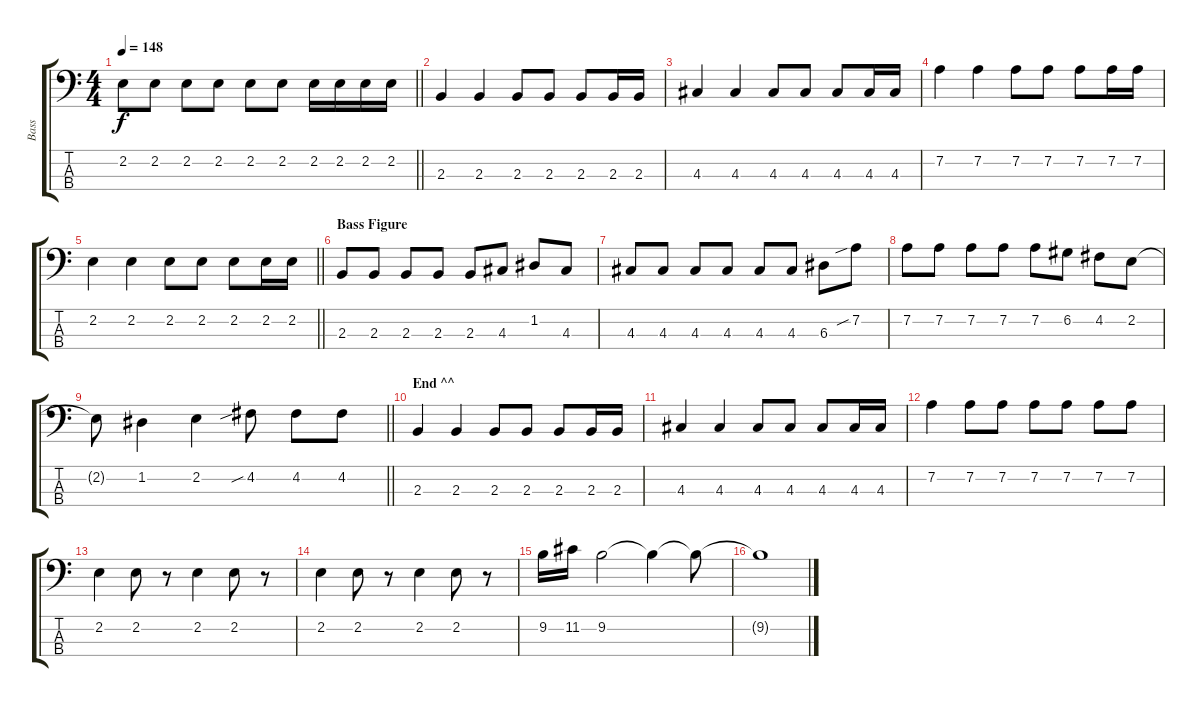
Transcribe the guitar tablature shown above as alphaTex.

\track ("Bass" "Bass") {instrument electricbassfinger}
\staff {score tabs}
\tuning (G2 D2 A1 E1) {hide}
\ts (4 4)
\tempo 148
\clef f4
\barLineRight lightlight
\ks c
2.2.8{dy f} 2.2.8 2.2.8 2.2.8 2.2.8 2.2.8 2.2.16 2.2.16 2.2.16 2.2.16 |
2.3.4 2.3.4 2.3.8 2.3.8 2.3.8 2.3.16 2.3.16 |
4.3.4 4.3.4 4.3.8 4.3.8 4.3.8 4.3.16 4.3.16 |
7.2.4 7.2.4 7.2.8 7.2.8 7.2.8 7.2.16 7.2.16 |
\barLineRight lightlight
2.2.4 2.2.4 2.2.8 2.2.8 2.2.8 2.2.16 2.2.16 |
\section ("" "Bass Figure")
2.3.8 2.3.8 2.3.8 2.3.8 2.3.8 4.3.8 1.2.8 4.3.8 |
4.3.8 4.3.8 4.3.8 4.3.8 4.3.8 4.3.8 6.3.8 7.2{sib}.8 |
7.2.8 7.2.8 7.2.8 7.2.8 7.2.8 6.2.8 4.2.8 2.2.8 |
\barLineRight lightlight
2.2{t}.8 1.2.4 2.2.4 4.2{sib}.8 4.2.8 4.2.8 |
\section ("" "End ^^")
2.3.4 2.3.4 2.3.8 2.3.8 2.3.8 2.3.16 2.3.16 |
4.3.4 4.3.4 4.3.8 4.3.8 4.3.8 4.3.16 4.3.16 |
7.2.4 7.2.8 7.2.8 7.2.8 7.2.8 7.2.8 7.2.8 |
2.2.4 2.2.8 r.8 2.2.4 2.2.8 r.8 |
2.2.4 2.2.8 r.8 2.2.4 2.2.8 r.8 |
9.2.16 11.2.16 9.2.2 9.2{t}.4 9.2{t}.8 |
9.2{t}.1
